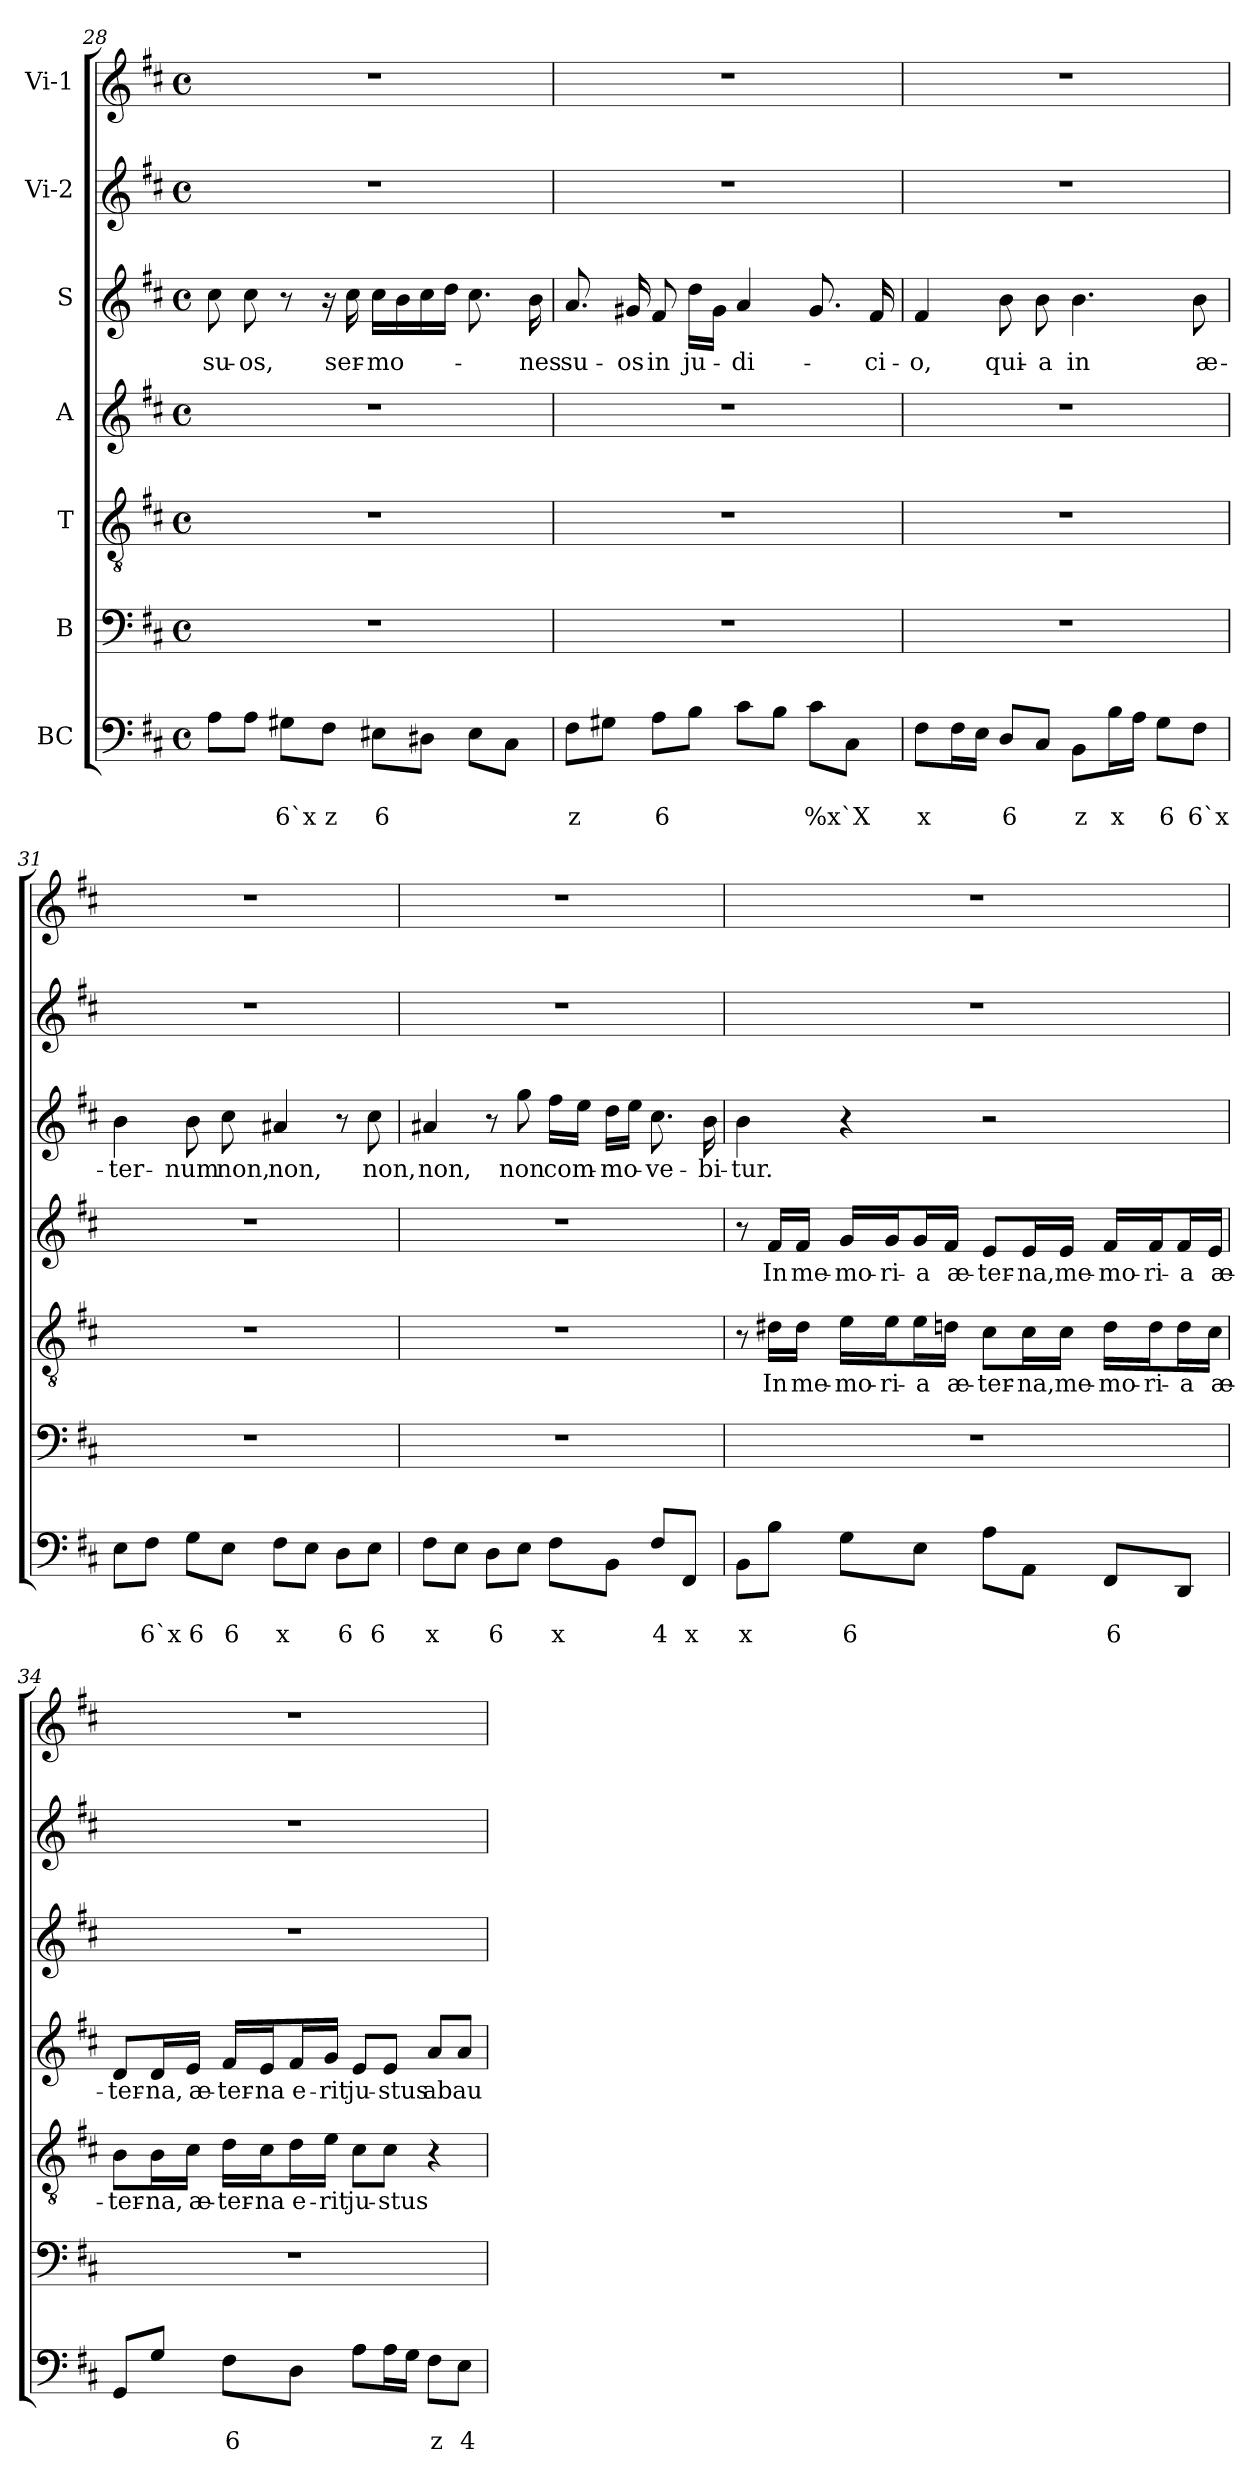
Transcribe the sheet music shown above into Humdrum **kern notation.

**kern	**text	**text	**kern	**kern	**text	**kern	**text	**kern	**text	**kern	**kern
*part7	*part7	*part7	*part6	*part5	*part5	*part4	*part4	*part3	*part3	*part2	*part1
*staff7	*staff7	*staff7	*staff6	*staff5	*staff5	*staff4	*staff4	*staff3	*staff3	*staff2	*staff1
*I"BC	*	*	*I"B	*I"T	*	*I"A	*	*I"S	*	*I"Vi-2	*I"Vi-1
*clefF4	*	*	*clefF4	*clefGv2	*	*clefG2	*	*clefG2	*	*clefG2	*clefG2
*k[f#c#]	*	*	*k[f#c#]	*k[f#c#]	*	*k[f#c#]	*	*k[f#c#]	*	*k[f#c#]	*k[f#c#]
*D:	*	*	*D:	*D:	*	*D:	*	*D:	*	*D:	*D:
*M4/4	*	*	*M4/4	*M4/4	*	*M4/4	*	*M4/4	*	*M4/4	*M4/4
*met(c)	*	*	*met(c)	*met(c)	*	*met(c)	*	*met(c)	*	*met(c)	*met(c)
=28	=28	=28	=28	=28	=28	=28	=28	=28	=28	=28	=28
!	!	!	!	!	!	!	!	!	!LO:LY:b	!	!
8A\L	.	.	1r	1r	.	1r	.	8cc#\	su-	1r	1r
!	!	!	!	!	!	!	!	!	!LO:LY:b	!	!
8A\J	.	.	.	.	.	.	.	8cc#\	-os,	.	.
!	!	!LO:LY:b	!	!	!	!	!	!	!	!	!
8G#X\L	.	6`x	.	.	.	.	.	8r	.	.	.
!	!	!LO:LY:b	!	!	!	!	!	!	!	!	!
8F#\J	.	z	.	.	.	.	.	16r	.	.	.
!	!	!	!	!	!	!	!	!	!LO:LY:b	!	!
.	.	.	.	.	.	.	.	16cc#\	ser-	.	.
!	!	!LO:LY:b	!	!	!	!	!	!	!LO:LY:b	!	!
8E#X\L	.	6	.	.	.	.	.	16cc#\LL	-mo-	.	.
.	.	.	.	.	.	.	.	16b\	.	.	.
8D#X\J	.	.	.	.	.	.	.	16cc#\	.	.	.
.	.	.	.	.	.	.	.	16dd\JJ	.	.	.
8E#\L	.	.	.	.	.	.	.	8.cc#\	.	.	.
8C#\J	.	.	.	.	.	.	.	.	.	.	.
!	!	!	!	!	!	!	!	!	!LO:LY:b	!	!
.	.	.	.	.	.	.	.	16b\	-nes	.	.
!!LO:LB:g=z
=29	=29	=29	=29	=29	=29	=29	=29	=29	=29	=29	=29
!	!	!LO:LY:b	!	!	!	!	!	!	!LO:LY:b	!	!
8F#\L	.	z	1r	1r	.	1r	.	8.a/	su-	1r	1r
8G#X\J	.	.	.	.	.	.	.	.	.	.	.
!	!	!	!	!	!	!	!	!	!LO:LY:b	!	!
.	.	.	.	.	.	.	.	16g#X/	-os	.	.
!	!	!LO:LY:b	!	!	!	!	!	!	!LO:LY:b	!	!
8A\L	.	6	.	.	.	.	.	8f#/	in	.	.
!	!	!	!	!	!	!	!	!	!LO:LY:b	!	!
8B\J	.	.	.	.	.	.	.	16dd\LL	ju-	.	.
.	.	.	.	.	.	.	.	16g#\JJ	.	.	.
!	!	!	!	!	!	!	!	!	!LO:LY:b	!	!
8c#\L	.	.	.	.	.	.	.	4a/	-di-	.	.
8B\J	.	.	.	.	.	.	.	.	.	.	.
!	!	!LO:LY:b	!	!	!	!	!	!	!	!	!
8c#\L	.	%x`X	.	.	.	.	.	8.g#/	.	.	.
8C#\J	.	.	.	.	.	.	.	.	.	.	.
!	!	!	!	!	!	!	!	!	!LO:LY:b	!	!
.	.	.	.	.	.	.	.	16f#/	-ci-	.	.
=30	=30	=30	=30	=30	=30	=30	=30	=30	=30	=30	=30
!	!	!LO:LY:b	!	!	!	!	!	!	!LO:LY:b	!	!
8F#\L	.	x	1r	1r	.	1r	.	4f#/	-o,	1r	1r
16F#\L	.	.	.	.	.	.	.	.	.	.	.
16E\JJ	.	.	.	.	.	.	.	.	.	.	.
!	!	!LO:LY:b	!	!	!	!	!	!	!LO:LY:b	!	!
8D/L	.	6	.	.	.	.	.	8b\	qui-	.	.
!	!	!	!	!	!	!	!	!	!LO:LY:b	!	!
8C#/J	.	.	.	.	.	.	.	8b\	-a	.	.
!	!	!LO:LY:b	!	!	!	!	!	!	!LO:LY:b	!	!
8BB\L	.	z	.	.	.	.	.	4.b\	in	.	.
!	!	!LO:LY:b	!	!	!	!	!	!	!	!	!
16B\L	.	x	.	.	.	.	.	.	.	.	.
16A\JJ	.	.	.	.	.	.	.	.	.	.	.
!	!	!LO:LY:b	!	!	!	!	!	!	!	!	!
8G\L	.	6	.	.	.	.	.	.	.	.	.
!	!	!LO:LY:b	!	!	!	!	!	!	!LO:LY:b	!	!
8F#\J	.	6`x	.	.	.	.	.	8b\	æ-	.	.
=31	=31	=31	=31	=31	=31	=31	=31	=31	=31	=31	=31
!	!	!	!	!	!	!	!	!	!LO:LY:b	!	!
8E\L	.	.	1r	1r	.	1r	.	4b\	-ter-	1r	1r
!	!	!LO:LY:b	!	!	!	!	!	!	!	!	!
8F#\J	.	6`x	.	.	.	.	.	.	.	.	.
!	!	!LO:LY:b	!	!	!	!	!	!	!LO:LY:b	!	!
8G\L	.	6	.	.	.	.	.	8b\	-num	.	.
!	!	!LO:LY:b	!	!	!	!	!	!	!LO:LY:b	!	!
8E\J	.	6	.	.	.	.	.	8cc#\	non,	.	.
!	!	!LO:LY:b	!	!	!	!	!	!	!LO:LY:b	!	!
8F#\L	.	x	.	.	.	.	.	4a#X/	non,	.	.
8E\J	.	.	.	.	.	.	.	.	.	.	.
!	!	!LO:LY:b	!	!	!	!	!	!	!	!	!
8D\L	.	6	.	.	.	.	.	8r	.	.	.
!	!	!LO:LY:b	!	!	!	!	!	!	!LO:LY:b	!	!
8E\J	.	6	.	.	.	.	.	8cc#\	non,	.	.
=32	=32	=32	=32	=32	=32	=32	=32	=32	=32	=32	=32
!	!	!LO:LY:b	!	!	!	!	!	!	!LO:LY:b	!	!
8F#\L	.	x	1r	1r	.	1r	.	4a#X/	non,	1r	1r
8E\J	.	.	.	.	.	.	.	.	.	.	.
!	!	!LO:LY:b	!	!	!	!	!	!	!	!	!
8D\L	.	6	.	.	.	.	.	8r	.	.	.
!	!	!	!	!	!	!	!	!	!LO:LY:b	!	!
8E\J	.	.	.	.	.	.	.	8gg\	non	.	.
!	!	!LO:LY:b	!	!	!	!	!	!	!LO:LY:b	!	!
8F#\L	.	x	.	.	.	.	.	16ff#\LL	com-	.	.
.	.	.	.	.	.	.	.	16ee\JJ	.	.	.
!	!	!	!	!	!	!	!	!	!LO:LY:b	!	!
8BB\J	.	.	.	.	.	.	.	16dd\LL	-mo-	.	.
.	.	.	.	.	.	.	.	16ee\JJ	.	.	.
!	!	!LO:LY:b	!	!	!	!	!	!	!LO:LY:b	!	!
8F#/L	.	4	.	.	.	.	.	8.cc#\	-ve-	.	.
!	!	!LO:LY:b	!	!	!	!	!	!	!	!	!
8FF#/J	.	x	.	.	.	.	.	.	.	.	.
!	!	!	!	!	!	!	!	!	!LO:LY:b	!	!
.	.	.	.	.	.	.	.	16b\	-bi-	.	.
!!LO:PB:g=z
=33	=33	=33	=33	=33	=33	=33	=33	=33	=33	=33	=33
!	!	!LO:LY:b	!	!	!	!	!	!	!LO:LY:b	!	!
8BB\L	.	x	1r	8r	.	8r	.	4b\	-tur.	1r	1r
!	!	!	!	!	!LO:LY:b	!	!LO:LY:b	!	!	!	!
8B\J	.	.	.	16d#X\LL	In	16f#/LL	In	.	.	.	.
!	!	!	!	!	!LO:LY:b	!	!LO:LY:b	!	!	!	!
.	.	.	.	16d#\JJ	me-	16f#/JJ	me-	.	.	.	.
!	!	!LO:LY:b	!	!	!LO:LY:b	!	!LO:LY:b	!	!	!	!
8G\L	.	6	.	16e\LL	-mo-	16g/LL	-mo-	4r	.	.	.
!	!	!	!	!	!LO:LY:b	!	!LO:LY:b	!	!	!	!
.	.	.	.	16e\J	-ri-	16g/J	-ri-	.	.	.	.
!	!	!	!	!	!LO:LY:b	!	!LO:LY:b	!	!	!	!
8E\J	.	.	.	16e\L	-a	16g/L	-a	.	.	.	.
!	!	!	!	!	!LO:LY:b	!	!LO:LY:b	!	!	!	!
.	.	.	.	16dn\JJ	æ-	16f#/JJ	æ-	.	.	.	.
!	!	!	!	!	!LO:LY:b	!	!LO:LY:b	!	!	!	!
8A\L	.	.	.	8c#\L	-ter-	8e/L	-ter-	2r	.	.	.
!	!	!	!	!	!LO:LY:b	!	!LO:LY:b	!	!	!	!
8AA\J	.	.	.	16c#\L	-na,	16e/L	-na,	.	.	.	.
!	!	!	!	!	!LO:LY:b	!	!LO:LY:b	!	!	!	!
.	.	.	.	16c#\JJ	me-	16e/JJ	me-	.	.	.	.
!	!	!LO:LY:b	!	!	!LO:LY:b	!	!LO:LY:b	!	!	!	!
8FF#/L	.	6	.	16d\LL	-mo-	16f#/LL	-mo-	.	.	.	.
!	!	!	!	!	!LO:LY:b	!	!LO:LY:b	!	!	!	!
.	.	.	.	16d\J	-ri-	16f#/J	-ri-	.	.	.	.
!	!	!	!	!	!LO:LY:b	!	!LO:LY:b	!	!	!	!
8DD/J	.	.	.	16d\L	-a	16f#/L	-a	.	.	.	.
!	!	!	!	!	!LO:LY:b	!	!LO:LY:b	!	!	!	!
.	.	.	.	16c#\JJ	æ-	16e/JJ	æ-	.	.	.	.
=34	=34	=34	=34	=34	=34	=34	=34	=34	=34	=34	=34
!	!	!	!	!	!LO:LY:b	!	!LO:LY:b	!	!	!	!
8GG/L	.	.	1r	8B\L	-ter-	8d/L	-ter-	1r	.	1r	1r
!	!	!	!	!	!LO:LY:b	!	!LO:LY:b	!	!	!	!
8G/J	.	.	.	16B\L	-na,	16d/L	-na,	.	.	.	.
!	!	!	!	!	!LO:LY:b	!	!LO:LY:b	!	!	!	!
.	.	.	.	16c#\JJ	æ-	16e/JJ	æ-	.	.	.	.
!	!	!LO:LY:b	!	!	!LO:LY:b	!	!LO:LY:b	!	!	!	!
8F#\L	.	6	.	16d\LL	-ter-	16f#/LL	-ter-	.	.	.	.
!	!	!	!	!	!LO:LY:b	!	!LO:LY:b	!	!	!	!
.	.	.	.	16c#\J	-na	16e/J	-na	.	.	.	.
!	!	!	!	!	!LO:LY:b	!	!LO:LY:b	!	!	!	!
8D\J	.	.	.	16d\L	e-	16f#/L	e-	.	.	.	.
!	!	!	!	!	!LO:LY:b	!	!LO:LY:b	!	!	!	!
.	.	.	.	16e\JJ	-rit	16g/JJ	-rit	.	.	.	.
!	!	!	!	!	!LO:LY:b	!	!LO:LY:b	!	!	!	!
8A\L	.	.	.	8c#\L	ju-	8e/L	ju-	.	.	.	.
!	!	!	!	!	!LO:LY:b	!	!LO:LY:b	!	!	!	!
16A\L	.	.	.	8c#\J	-stus	8e/J	-stus	.	.	.	.
16G\JJ	.	.	.	.	.	.	.	.	.	.	.
!	!	!LO:LY:b	!	!	!	!	!LO:LY:b	!	!	!	!
8F#\L	.	z	.	4r	.	8a/L	ab	.	.	.	.
!	!	!LO:LY:b	!	!	!	!	!LO:LY:b	!	!	!	!
8E\J	.	4	.	.	.	8a/J	au-	.	.	.	.
=	=	=	=	=	=	=	=	=	=	=	=
*-	*-	*-	*-	*-	*-	*-	*-	*-	*-	*-	*-
